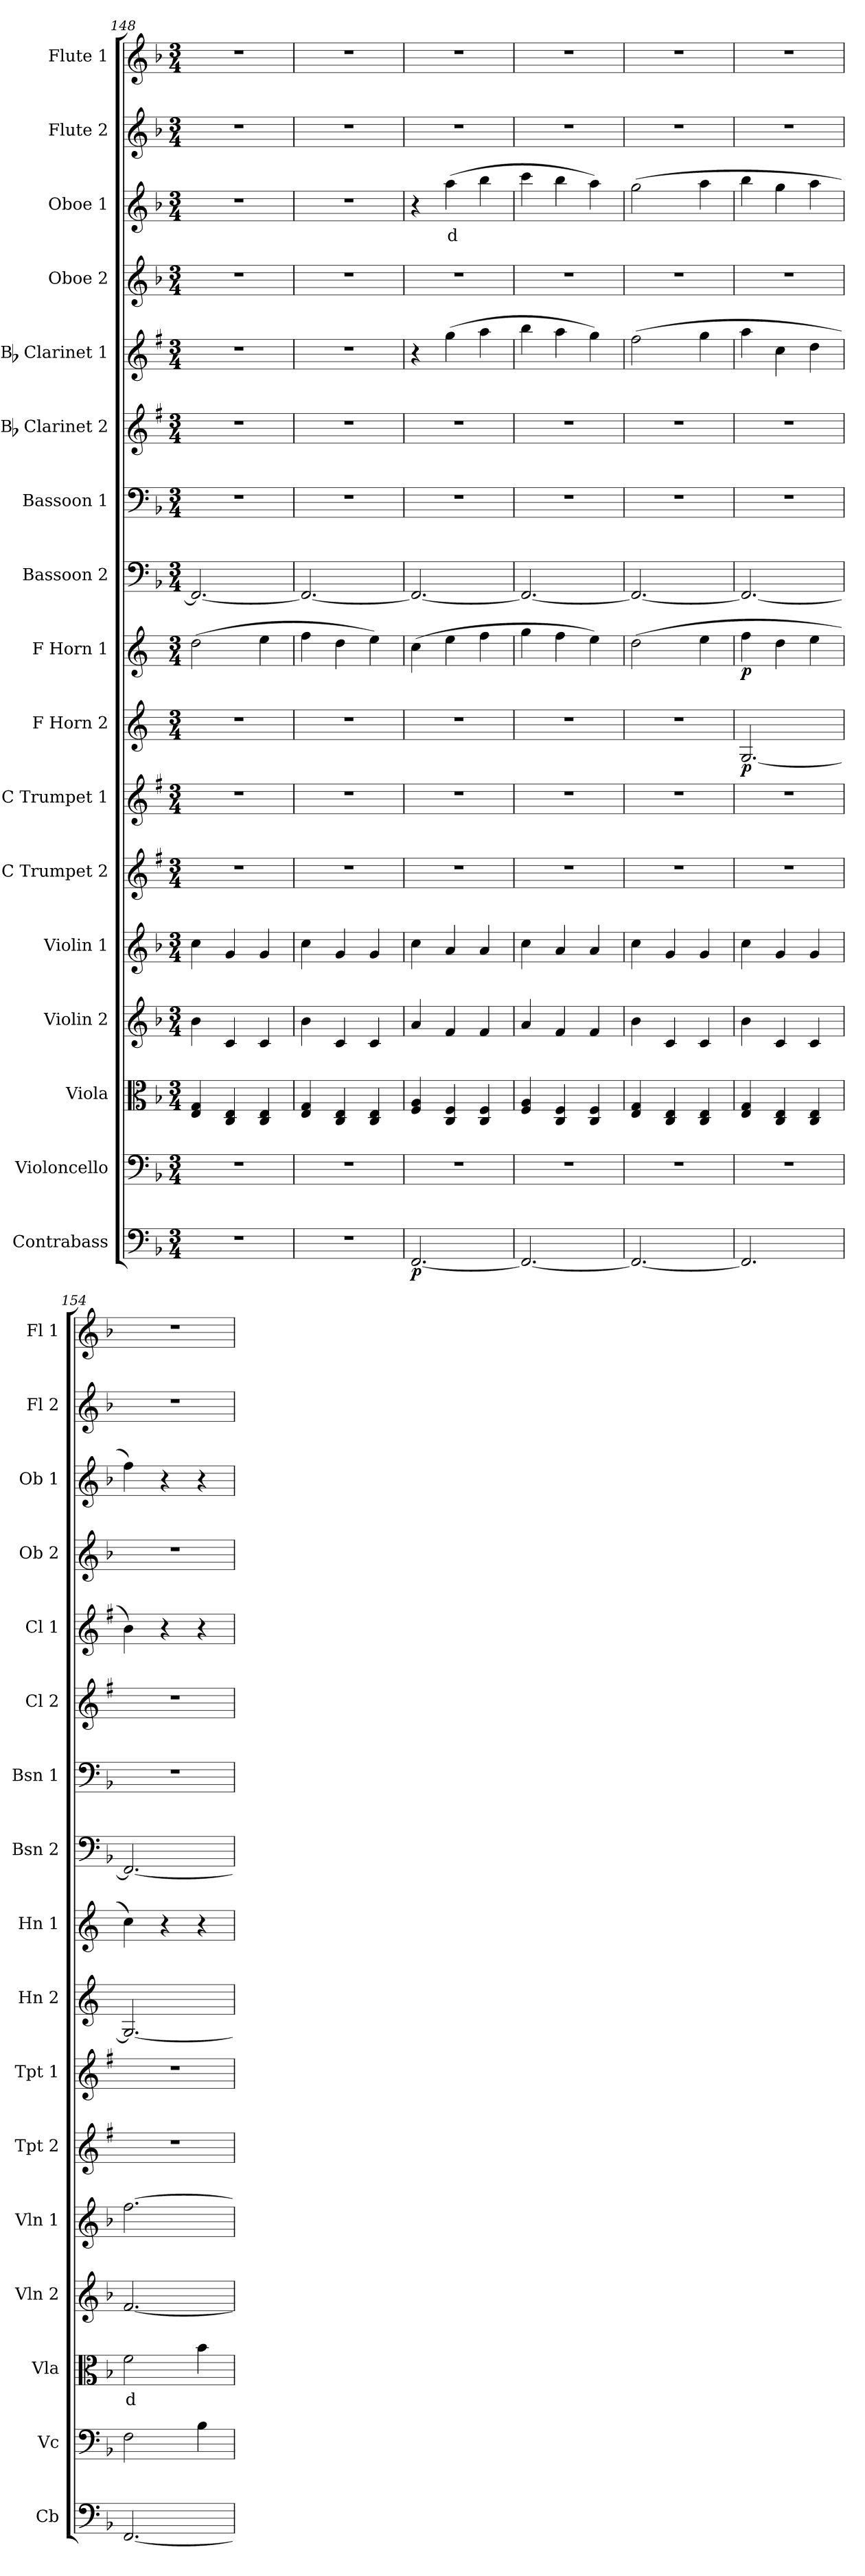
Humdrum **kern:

**kern	**dynam	**kern	**kern	**text	**kern	**kern	**kern	**kern	**kern	**dynam	**kern	**dynam	**kern	**kern	**kern	**kern	**kern	**kern	**text	**kern	**kern
*part17	*part17	*part16	*part15	*part15	*part14	*part13	*part12	*part11	*part10	*part10	*part9	*part9	*part8	*part7	*part6	*part5	*part4	*part3	*part3	*part2	*part1
*staff17	*staff17	*staff16	*staff15	*staff15	*staff14	*staff13	*staff12	*staff11	*staff10	*staff10	*staff9	*staff9	*staff8	*staff7	*staff6	*staff5	*staff4	*staff3	*staff3	*staff2	*staff1
*I"Contrabass	*	*I"Violoncello	*I"Viola	*	*I"Violin 2	*I"Violin 1	*I"C Trumpet 2	*I"C Trumpet 1	*I"F Horn 2	*	*I"F Horn 1	*	*I"Bassoon 2	*I"Bassoon 1	*I"Bb Clarinet 2	*I"Bb Clarinet 1	*I"Oboe  2	*I"Oboe 1	*	*I"Flute 2	*I"Flute 1
*I'Cb	*	*I'Vc	*I'Vla	*	*I'Vln 2	*I'Vln 1	*I'Tpt 2	*I'Tpt 1	*I'Hn 2	*	*I'Hn 1	*	*I'Bsn 2	*I'Bsn 1	*I'Cl 2	*I'Cl 1	*I'Ob 2	*I'Ob 1	*	*I'Fl 2	*I'Fl 1
*clefF4	*	*clefF4	*clefC3	*	*clefG2	*clefG2	*clefG2	*clefG2	*clefG2	*	*clefG2	*	*clefF4	*clefF4	*clefG2	*clefG2	*clefG2	*clefG2	*	*clefG2	*clefG2
*ITrd7c12	*	*	*	*	*	*	*ITrd1c2	*ITrd1c2	*ITrd4c7	*	*ITrd4c7	*	*	*	*ITrd1c2	*ITrd1c2	*	*	*	*	*
*k[b-]	*	*k[b-]	*k[b-]	*	*k[b-]	*k[b-]	*k[b-]	*k[b-]	*k[b-]	*	*k[b-]	*	*k[b-]	*k[b-]	*k[b-]	*k[b-]	*k[b-]	*k[b-]	*	*k[b-]	*k[b-]
*M3/4	*	*M3/4	*M3/4	*	*M3/4	*M3/4	*M3/4	*M3/4	*M3/4	*	*M3/4	*	*M3/4	*M3/4	*M3/4	*M3/4	*M3/4	*M3/4	*	*M3/4	*M3/4
=148	=148	=148	=148	=148	=148	=148	=148	=148	=148	=148	=148	=148	=148	=148	=148	=148	=148	=148	=148	=148	=148
2.r	.	2.r	4E/ 4G/	.	4b-\	4cc\	2.r	2.r	2.r	.	(2g\	.	2.FF/_	2.r	2.r	2.r	2.r	2.r	.	2.r	2.r
.	.	.	4C/ 4E/	.	4c/	4g/	.	.	.	.	.	.	.	.	.	.	.	.	.	.	.
.	.	.	4C/ 4E/	.	4c/	4g/	.	.	.	.	4a\	.	.	.	.	.	.	.	.	.	.
=149	=149	=149	=149	=149	=149	=149	=149	=149	=149	=149	=149	=149	=149	=149	=149	=149	=149	=149	=149	=149	=149
2.r	.	2.r	4E/ 4G/	.	4b-\	4cc\	2.r	2.r	2.r	.	4b-\	.	2.FF/_	2.r	2.r	2.r	2.r	2.r	.	2.r	2.r
.	.	.	4C/ 4E/	.	4c/	4g/	.	.	.	.	4g\	.	.	.	.	.	.	.	.	.	.
.	.	.	4C/ 4E/	.	4c/	4g/	.	.	.	.	4a\)	.	.	.	.	.	.	.	.	.	.
=150	=150	=150	=150	=150	=150	=150	=150	=150	=150	=150	=150	=150	=150	=150	=150	=150	=150	=150	=150	=150	=150
!	!LO:DY:b	!	!	!	!	!	!	!	!	!	!	!	!	!	!	!	!	!	!	!	!
[2.FFF/	p	2.r	4F/ 4A/	.	4a/	4cc\	2.r	2.r	2.r	.	(4f\	.	2.FF/_	2.r	2.r	4r	2.r	4r	.	2.r	2.r
!	!	!	!	!	!	!	!	!	!	!	!	!	!	!	!	!	!	!	!LO:LY:b:color=#FF0000	!	!
.	.	.	4C/ 4F/	.	4f/	4a/	.	.	.	.	4a\	.	.	.	.	(4ff\	.	(4aa\	d	.	.
.	.	.	4C/ 4F/	.	4f/	4a/	.	.	.	.	4b-\	.	.	.	.	4gg\	.	4bb-\	.	.	.
=151	=151	=151	=151	=151	=151	=151	=151	=151	=151	=151	=151	=151	=151	=151	=151	=151	=151	=151	=151	=151	=151
2.FFF/_	.	2.r	4F/ 4A/	.	4a/	4cc\	2.r	2.r	2.r	.	4cc\	.	2.FF/_	2.r	2.r	4aa\	2.r	4ccc\	.	2.r	2.r
.	.	.	4C/ 4F/	.	4f/	4a/	.	.	.	.	4b-\	.	.	.	.	4gg\	.	4bb-\	.	.	.
.	.	.	4C/ 4F/	.	4f/	4a/	.	.	.	.	4a\)	.	.	.	.	4ff\)	.	4aa\)	.	.	.
=152	=152	=152	=152	=152	=152	=152	=152	=152	=152	=152	=152	=152	=152	=152	=152	=152	=152	=152	=152	=152	=152
2.FFF/_	.	2.r	4E/ 4G/	.	4b-\	4cc\	2.r	2.r	2.r	.	(2g\	.	2.FF/_	2.r	2.r	(2ee\	2.r	(2gg\	.	2.r	2.r
.	.	.	4C/ 4E/	.	4c/	4g/	.	.	.	.	.	.	.	.	.	.	.	.	.	.	.
.	.	.	4C/ 4E/	.	4c/	4g/	.	.	.	.	4a\	.	.	.	.	4ff\	.	4aa\	.	.	.
!!LO:PB:g=z
=153	=153	=153	=153	=153	=153	=153	=153	=153	=153	=153	=153	=153	=153	=153	=153	=153	=153	=153	=153	=153	=153
!	!	!	!	!	!	!	!	!	!	!LO:DY:b	!	!LO:DY:b	!	!	!	!	!	!	!	!	!
2.FFF/]	.	2.r	4E/ 4G/	.	4b-\	4cc\	2.r	2.r	[2.C/	p	4b-\	p	2.FF/_	2.r	2.r	4gg\	2.r	4bb-\	.	2.r	2.r
.	.	.	4C/ 4E/	.	4c/	4g/	.	.	.	.	4g\	.	.	.	.	4b-\	.	4gg\	.	.	.
.	.	.	4C/ 4E/	.	4c/	4g/	.	.	.	.	4a\	.	.	.	.	4cc\	.	4aa\	.	.	.
=154	=154	=154	=154	=154	=154	=154	=154	=154	=154	=154	=154	=154	=154	=154	=154	=154	=154	=154	=154	=154	=154
!	!	!	!	!LO:LY:b:color=#FF0000	!	!	!	!	!	!	!	!	!	!	!	!	!	!	!	!	!
[2.FFF/	.	2F\	2f\	d	[2.f/	[2.ff\	2.r	2.r	2.C/_	.	4f\)	.	2.FF/_	2.r	2.r	4a\)	2.r	4ff\)	.	2.r	2.r
.	.	.	.	.	.	.	.	.	.	.	4r	.	.	.	.	4r	.	4r	.	.	.
.	.	4B-\	4b-\	.	.	.	.	.	.	.	4r	.	.	.	.	4r	.	4r	.	.	.
=	=	=	=	=	=	=	=	=	=	=	=	=	=	=	=	=	=	=	=	=	=
*-	*-	*-	*-	*-	*-	*-	*-	*-	*-	*-	*-	*-	*-	*-	*-	*-	*-	*-	*-	*-	*-
